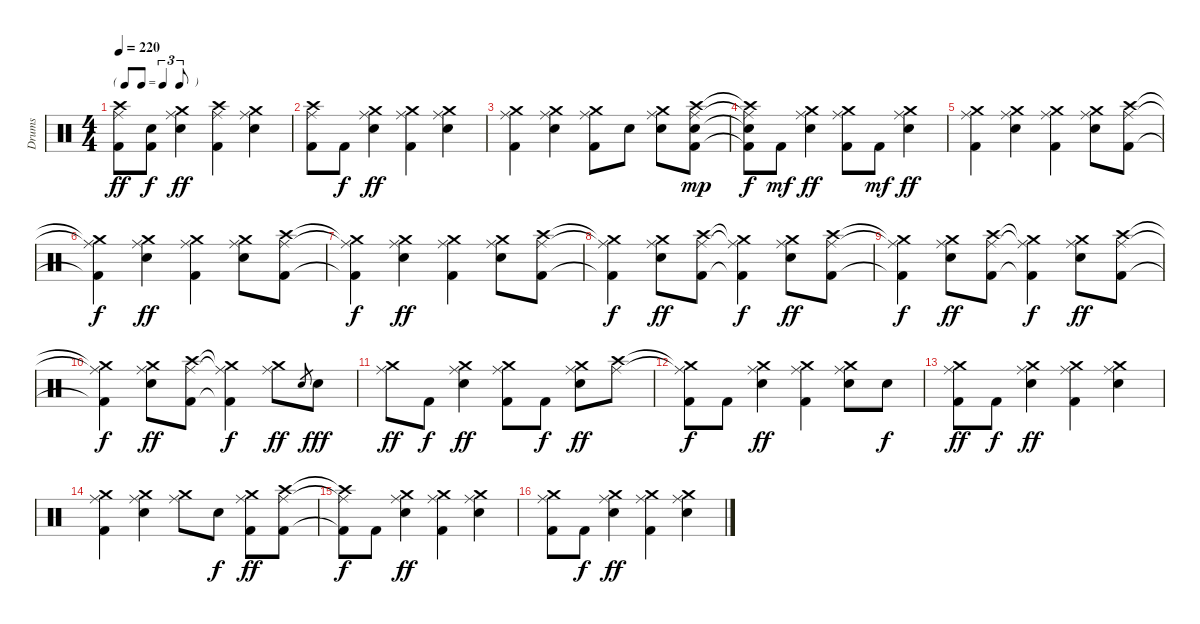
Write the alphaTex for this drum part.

\track ("Drums" "Drums") {instrument percussion}
\staff {score}
\articulation defaults
\ts (4 4)
\tf triplet8th
\tempo 220
\clef neutral
\ks c
("Crash high (hit)" "Ride (middle)" "Kick (hit) 2").8{dy ff} ("Electric Snare (hit)" "Kick (hit) 2").8{dy f} ("Crash medium (hit)" "Ride (middle)" "Electric Snare (hit)").4{dy ff} ("Crash high (hit)" "Ride (middle)" "Kick (hit) 2").4 ("Crash medium (hit)" "Ride (middle)" "Electric Snare (hit)").4 |
("Crash high (hit)" "Ride (middle)" "Kick (hit) 2").8 "Kick (hit) 2".8{dy f} ("Crash medium (hit)" "Ride (middle)" "Electric Snare (hit)").4{dy ff} ("Crash medium (hit)" "Ride (middle)" "Kick (hit) 2").4 ("Crash medium (hit)" "Ride (middle)" "Electric Snare (hit)").4 |
("Crash medium (hit)" "Ride (middle)" "Kick (hit) 2").4 ("Crash medium (hit)" "Ride (middle)" "Electric Snare (hit)").4 ("Crash medium (hit)" "Ride (middle)" "Kick (hit) 2").8 "Electric Snare (hit)".8 ("Crash medium (hit)" "Ride (middle)" "Electric Snare (hit)").8 ("Crash high (hit)" "Ride (middle)" "Electric Snare (hit)" "Kick (hit) 2").8{dy mp} |
("Crash high (hit)"{t} "Ride (middle)"{t} "Electric Snare (hit)"{t} "Kick (hit) 2"{t}).8{dy f} "Kick (hit) 2".8{dy mf} ("Crash medium (hit)" "Ride (middle)" "Electric Snare (hit)").4{dy ff} ("Crash medium (hit)" "Ride (middle)" "Kick (hit) 2").8 "Kick (hit) 2".8{dy mf} ("Crash medium (hit)" "Ride (middle)" "Electric Snare (hit)").4{dy ff} |
("Crash medium (hit)" "Ride (middle)" "Kick (hit) 2").4 ("Crash medium (hit)" "Ride (middle)" "Electric Snare (hit)").4 ("Crash medium (hit)" "Ride (middle)" "Kick (hit) 2").4 ("Crash medium (hit)" "Ride (middle)" "Electric Snare (hit)").8 ("Crash high (hit)" "Ride (middle)" "Kick (hit) 2").8 |
("Crash medium (hit)"{t} "Ride (middle)"{t} "Kick (hit) 2"{t}).4{dy f} ("Crash medium (hit)" "Ride (middle)" "Electric Snare (hit)").4{dy ff} ("Crash medium (hit)" "Ride (middle)" "Kick (hit) 2").4 ("Crash medium (hit)" "Ride (middle)" "Electric Snare (hit)").8 ("Crash high (hit)" "Ride (middle)" "Kick (hit) 2").8 |
("Crash medium (hit)"{t} "Ride (middle)"{t} "Kick (hit) 2"{t}).4{dy f} ("Crash medium (hit)" "Ride (middle)" "Electric Snare (hit)").4{dy ff} ("Crash medium (hit)" "Ride (middle)" "Kick (hit) 2").4 ("Crash medium (hit)" "Ride (middle)" "Electric Snare (hit)").8 ("Crash high (hit)" "Ride (middle)" "Kick (hit) 2").8 |
("Crash medium (hit)"{t} "Ride (middle)"{t} "Kick (hit) 2"{t}).4{dy f} ("Crash medium (hit)" "Ride (middle)" "Electric Snare (hit)").8{dy ff} ("Crash high (hit)" "Ride (middle)" "Kick (hit) 2").8 ("Crash medium (hit)"{t} "Ride (middle)"{t} "Kick (hit) 2"{t}).4{dy f} ("Crash medium (hit)" "Ride (middle)" "Electric Snare (hit)").8{dy ff} ("Crash high (hit)" "Ride (middle)" "Kick (hit) 2").8 |
("Crash medium (hit)"{t} "Ride (middle)"{t} "Kick (hit) 2"{t}).4{dy f} ("Crash medium (hit)" "Ride (middle)" "Electric Snare (hit)").8{dy ff} ("Crash high (hit)" "Ride (middle)" "Kick (hit) 2").8 ("Crash medium (hit)"{t} "Ride (middle)"{t} "Kick (hit) 2"{t}).4{dy f} ("Crash medium (hit)" "Ride (middle)" "Electric Snare (hit)").8{dy ff} ("Crash high (hit)" "Ride (middle)" "Kick (hit) 2").8 |
("Crash medium (hit)"{t} "Ride (middle)"{t} "Kick (hit) 2"{t}).4{dy f} ("Crash medium (hit)" "Ride (middle)" "Electric Snare (hit)").8{dy ff} ("Crash high (hit)" "Ride (middle)" "Kick (hit) 2").8 ("Crash medium (hit)"{t} "Ride (middle)"{t} "Kick (hit) 2"{t}).4{dy f} ("Crash medium (hit)" "Ride (middle)").8{dy ff} "Electric Snare (hit)".8{gr} "Electric Snare (hit)".8{dy fff} |
("Crash medium (hit)" "Ride (middle)").8{dy ff} "Kick (hit) 2".8{dy f} ("Crash medium (hit)" "Ride (middle)" "Electric Snare (hit)").4{dy ff} ("Crash medium (hit)" "Ride (middle)" "Kick (hit) 2").8 "Kick (hit) 2".8{dy f} ("Crash medium (hit)" "Ride (middle)" "Electric Snare (hit)").8{dy ff} ("Crash high (hit)" "Ride (middle)").8 |
("Crash medium (hit)"{t} "Ride (middle)"{t} "Kick (hit) 2").8{dy f} "Kick (hit) 2".8 ("Crash medium (hit)" "Ride (middle)" "Electric Snare (hit)").4{dy ff} ("Crash medium (hit)" "Ride (middle)" "Kick (hit) 2").4 ("Crash medium (hit)" "Ride (middle)" "Electric Snare (hit)").8 "Electric Snare (hit)".8{dy f} |
("Crash medium (hit)" "Ride (middle)" "Kick (hit) 2").8{dy ff} "Kick (hit) 2".8{dy f} ("Crash medium (hit)" "Ride (middle)" "Electric Snare (hit)").4{dy ff} ("Crash medium (hit)" "Ride (middle)" "Kick (hit) 2").4 ("Crash medium (hit)" "Ride (middle)" "Electric Snare (hit)").4 |
("Crash medium (hit)" "Ride (middle)" "Kick (hit) 2").4 ("Crash medium (hit)" "Ride (middle)" "Electric Snare (hit)").4 ("Crash medium (hit)" "Ride (middle)").8 "Electric Snare (hit)".8{dy f} ("Crash medium (hit)" "Ride (middle)" "Kick (hit) 2").8{dy ff} ("Crash high (hit)" "Ride (middle)" "Kick (hit) 2").8 |
("Crash high (hit)"{t} "Ride (middle)"{t} "Kick (hit) 2"{t}).8{dy f} "Kick (hit) 2".8 ("Crash medium (hit)" "Ride (middle)" "Electric Snare (hit)").4{dy ff} ("Crash medium (hit)" "Ride (middle)" "Kick (hit) 2").4 ("Crash medium (hit)" "Ride (middle)" "Electric Snare (hit)").4 |
("Crash medium (hit)" "Ride (middle)" "Kick (hit) 2").8 "Kick (hit) 2".8{dy f} ("Crash medium (hit)" "Ride (middle)" "Electric Snare (hit)").4{dy ff} ("Crash medium (hit)" "Ride (middle)" "Kick (hit) 2").4 ("Crash medium (hit)" "Ride (middle)" "Electric Snare (hit)").4
